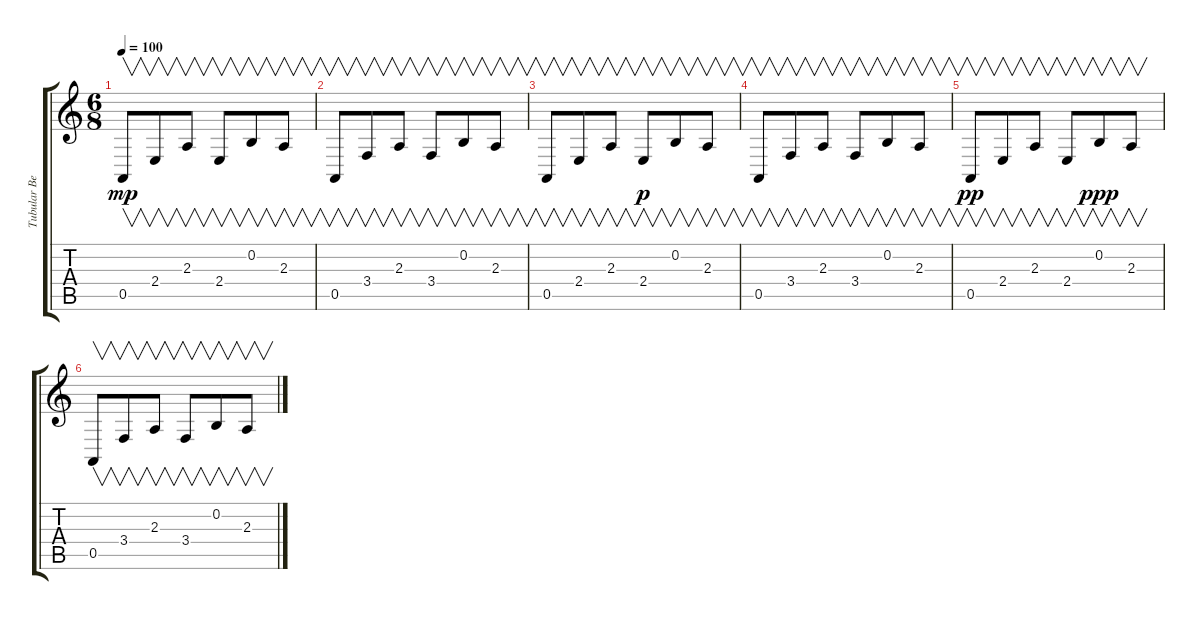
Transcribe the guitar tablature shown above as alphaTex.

\track ("Tubular Bells" "Tubular Be") {instrument tubularbells}
\staff {score tabs}
\tuning (E4 B3 G3 D3 A2 D2) {hide}
\ts (6 8)
\tempo 100
\clef g2
\ks c
0.5.8{v dy mp} 2.4.8{v} 2.3.8{v} 2.4.8{v} 0.2.8{v} 2.3.8{v} |
0.5.8{v} 3.4.8{v} 2.3.8{v} 3.4.8{v} 0.2.8{v} 2.3.8{v} |
0.5.8{v} 2.4.8{v} 2.3.8{v} 2.4.8{v dy p} 0.2.8{v} 2.3.8{v} |
0.5.8{v} 3.4.8{v} 2.3.8{v} 3.4.8{v} 0.2.8{v} 2.3.8{v} |
0.5.8{v dy pp} 2.4.8{v} 2.3.8{v} 2.4.8{v} 0.2.8{v dy ppp} 2.3.8{v} |
0.5.8{v} 3.4.8{v} 2.3.8{v} 3.4.8{v} 0.2.8{v} 2.3.8{v}
